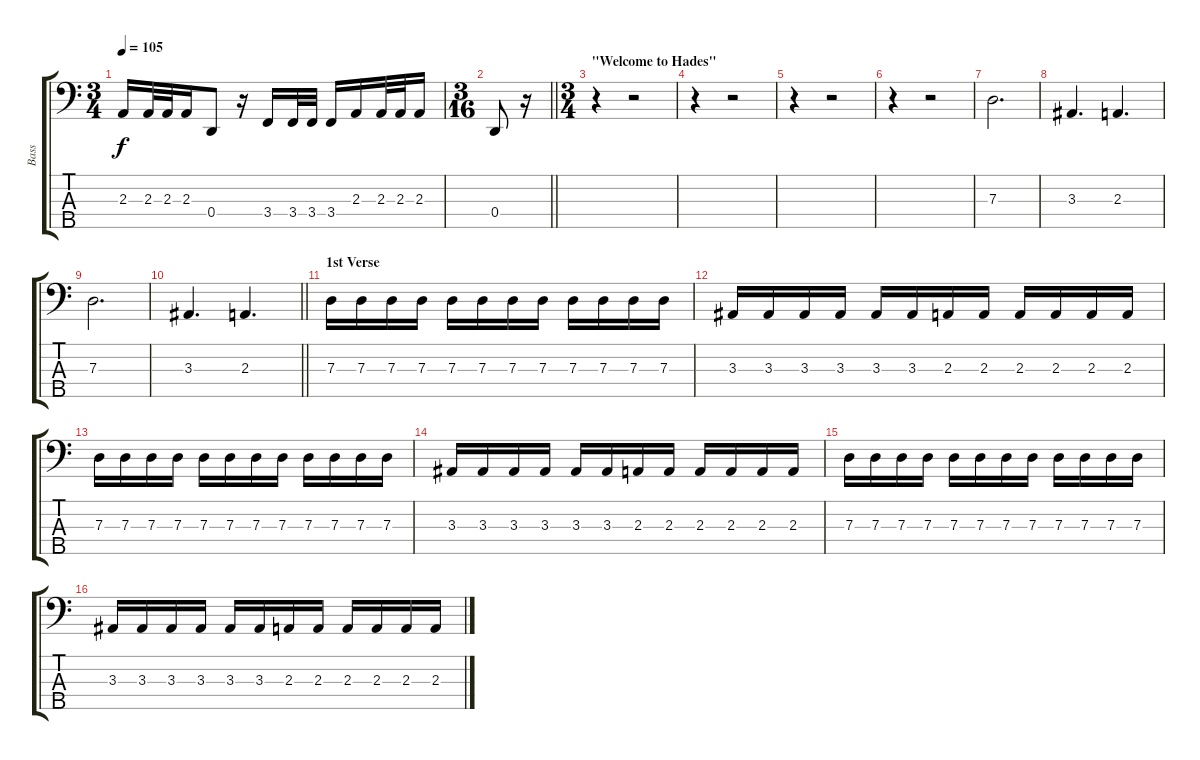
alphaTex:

\track ("Bass" "Bass") {instrument electricbassfinger}
\staff {score tabs}
\tuning (F2 C2 G1 D1 A0) {hide}
\ts (3 4)
\tempo 105
\clef f4
\ks c
2.3.16{dy f} 2.3.32 2.3.32 2.3.16 0.4.8 r.16 3.4.16 3.4.32 3.4.32 3.4.16 2.3.16 2.3.32 2.3.32 2.3.16 |
\ts (3 16)
\barLineRight lightlight
0.4.8 r.16 |
\ts (3 4)
\section ("" "\"Welcome to Hades\"")
r.4 r.2 |
r.4 r.2 |
r.4 r.2 |
r.4 r.2 |
7.3.2{d} |
3.3.4{d} 2.3.4{d} |
7.3.2{d} |
\barLineRight lightlight
3.3.4{d} 2.3.4{d} |
\section ("" "1st Verse")
7.3.16 7.3.16 7.3.16 7.3.16 7.3.16 7.3.16 7.3.16 7.3.16 7.3.16 7.3.16 7.3.16 7.3.16 |
3.3.16 3.3.16 3.3.16 3.3.16 3.3.16 3.3.16 2.3.16 2.3.16 2.3.16 2.3.16 2.3.16 2.3.16 |
7.3.16 7.3.16 7.3.16 7.3.16 7.3.16 7.3.16 7.3.16 7.3.16 7.3.16 7.3.16 7.3.16 7.3.16 |
3.3.16 3.3.16 3.3.16 3.3.16 3.3.16 3.3.16 2.3.16 2.3.16 2.3.16 2.3.16 2.3.16 2.3.16 |
7.3.16 7.3.16 7.3.16 7.3.16 7.3.16 7.3.16 7.3.16 7.3.16 7.3.16 7.3.16 7.3.16 7.3.16 |
3.3.16 3.3.16 3.3.16 3.3.16 3.3.16 3.3.16 2.3.16 2.3.16 2.3.16 2.3.16 2.3.16 2.3.16
